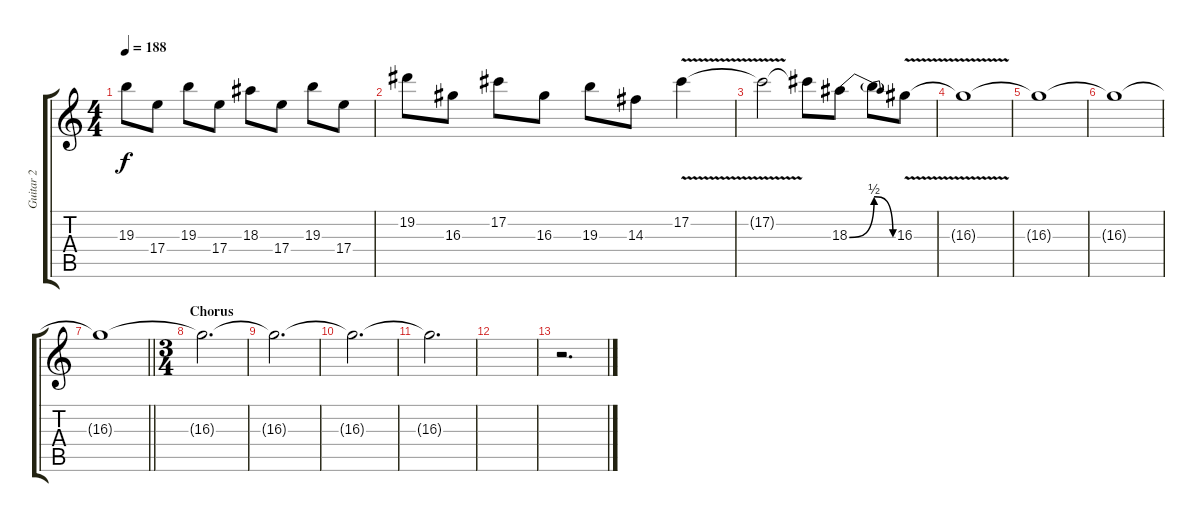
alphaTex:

\track ("Guitar 2" "Guitar 2") {instrument distortionguitar}
\staff {score tabs}
\tuning (Db4 Ab3 E3 B2 Gb2 Db2) {hide}
\ts (4 4)
\tempo 188
\clef g2
\ks c
19.3.8{dy f} 17.4.8 19.3.8 17.4.8 18.3.8 17.4.8 19.3.8 17.4.8 |
19.2.8 16.3.8 17.2.8 16.3.8 19.3.8 14.3.8 17.2{v}.4 |
17.2{t}.2 17.2{t}.8 18.3{be (bend 0 0 60 2)}.8 18.3{be (release 0 2 60 0) t}.8 16.3{v}.8 |
16.3{t}.1 |
16.3{t}.1 |
16.3{t}.1 |
\barLineRight lightlight
16.3{t}.1 |
\ts (3 4)
\section ("" "Chorus")
16.3{t}.2{d volume 0} |
16.3{t}.2{d} |
16.3{t}.2{d} |
16.3{t}.2{d} |
|
r.2{d}
